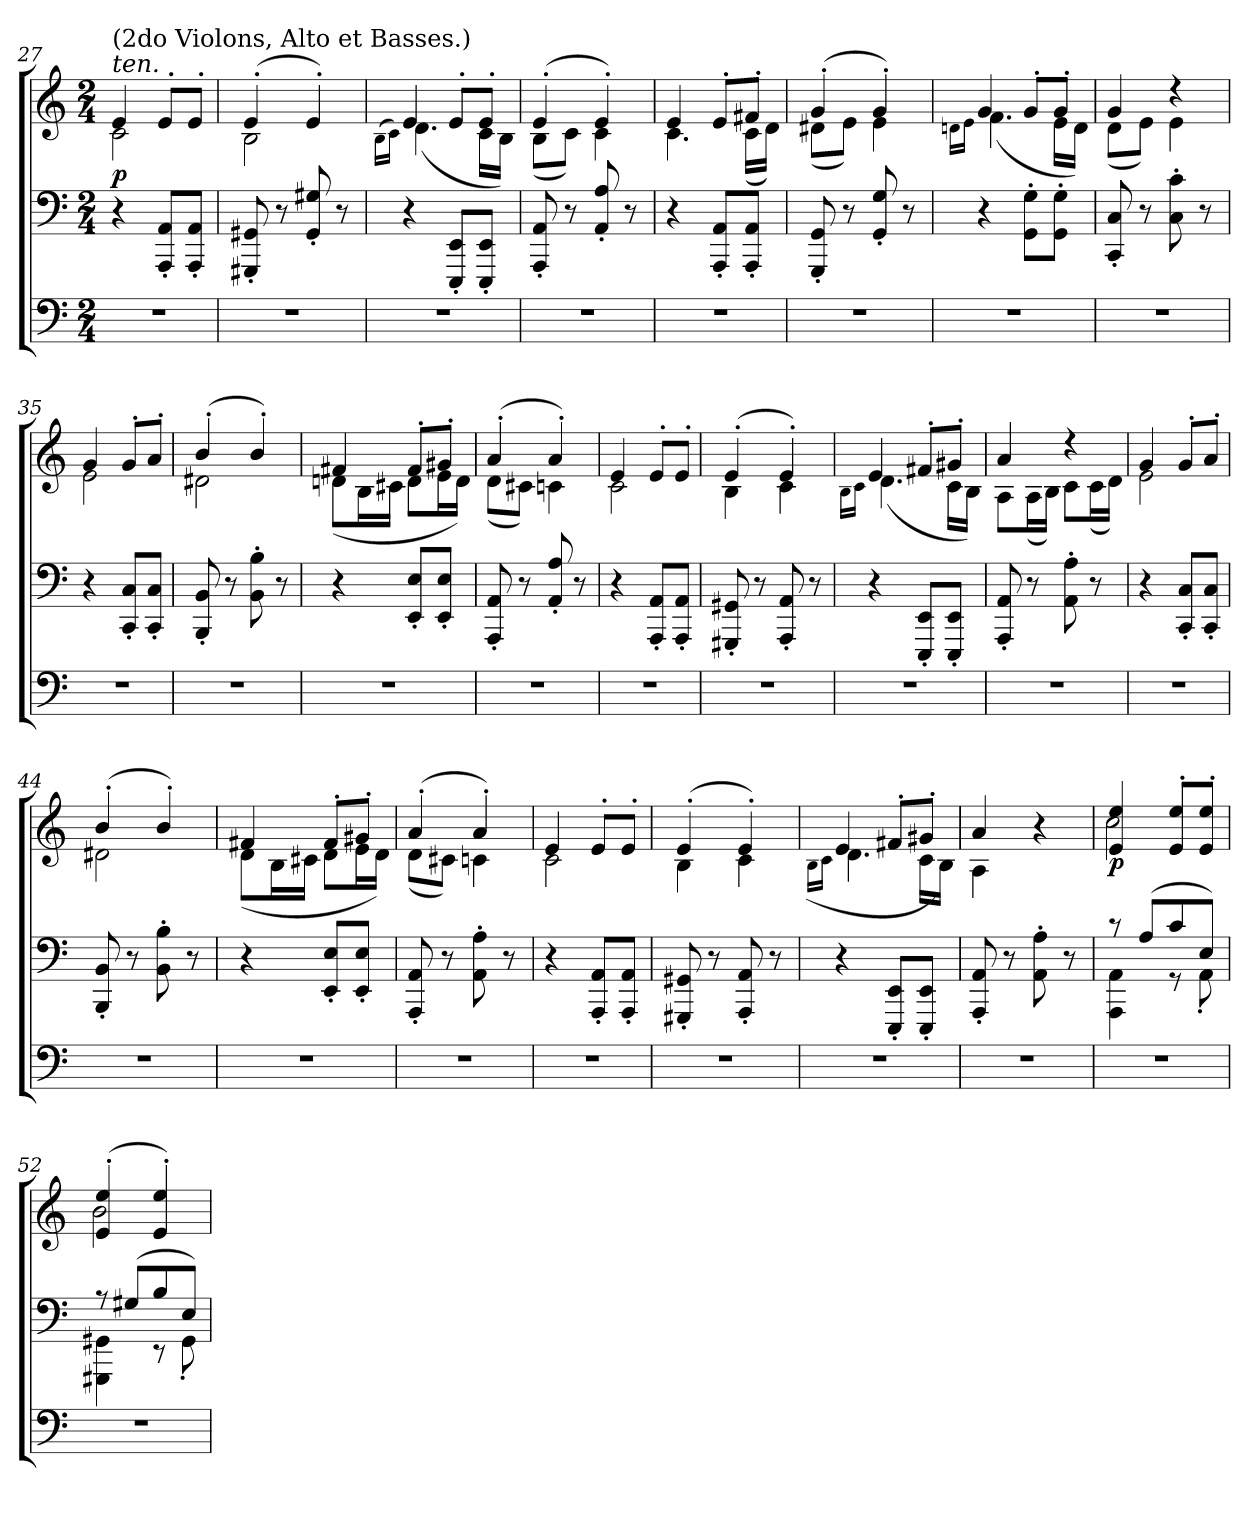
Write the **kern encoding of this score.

**kern	**kern	**kern	**dynam
*part1	*part1	*part1	*part1
*staff3	*staff2	*staff1	*staff1/2/3
*clefF4	*clefF4	*clefG2	*
*k[]	*k[]	*k[]	*
*M2/4	*M2/4	*M2/4	*
=27	=27	=27	=27
*	*	*^	*
!	!	!LO:TX:a:i:t=ten.	!	!
!	!	!LO:TX:a:t=(2do Violons, Alto et Basses.)	!	!
!	!	!	!	!LO:DY:a=2
2r	4r	4e/	2c\	p
.	8AAA'/ 8AA'/L	8e'/L	.	.
.	8AAA'/ 8AA'/J	8e'/J	.	.
=28	=28	=28	=28	=28
2r	8GGG#X'/ 8GG#X'/	(>4e'/	2B\	.
.	8r	.	.	.
.	8GG#'/ 8G#X'/	4e'/)	.	.
.	8r	.	.	.
=29	=29	=29	=29	=29
.	.	(>16qqB\LL	.	.
.	.	16qqc\JJ)	.	.
2r	4r	4e/	(<4.d\	.
.	8EEE'/ 8EE'/L	8e'/L	.	.
.	8EEE'/ 8EE'/J	8e'/J	16c\LL	.
.	.	.	16B\JJ)	.
=30	=30	=30	=30	=30
2r	8AAA'/ 8AA'/	(>4e'/	(<8B\L	.
.	8r	.	8c\J)	.
.	8AA'/ 8A'/	4e'/)	4c\	.
.	8r	.	.	.
=31	=31	=31	=31	=31
2r	4r	4e/	4.c\	.
.	8AAA'/ 8AA'/L	8e'/L	.	.
.	8AAA'/ 8AA'/J	8f#X'/J	(<16c\LL	.
.	.	.	16d\JJ)	.
=32	=32	=32	=32	=32
2r	8GGG'/ 8GG'/	(>4g'/	(<8d#X\L	.
.	8r	.	8e\J)	.
.	8GG'/ 8G'/	4g'/)	4e\	.
.	8r	.	.	.
=33	=33	=33	=33	=33
.	.	.	16qqdn\LL	.
.	.	.	16qqe\JJ	.
2r	4r	4g/	(<4.f\	.
.	8GG'\ 8G'\L	8g'/L	.	.
.	8GG'\ 8G'\J	8g'/J	16e\LL	.
.	.	.	16d\JJ)	.
=34	=34	=34	=34	=34
2r	8CC'/ 8C'/	4g/	(<8d\L	.
.	8r	.	8e\J)	.
.	8C'\ 8c'\	4r	4e\	.
.	8r	.	.	.
=35	=35	=35	=35	=35
2r	4r	4g/	2e\	.
.	8CC'/ 8C'/L	8g'/L	.	.
.	8CC'/ 8C'/J	8a'/J	.	.
=36	=36	=36	=36	=36
2r	8BBB'/ 8BB'/	(>4b'/	2d#X\	.
.	8r	.	.	.
.	8BB'\ 8B'\	4b'/)	.	.
.	8r	.	.	.
=37	=37	=37	=37	=37
2r	4r	4f#X/	(<8dn\L	.
.	.	.	16B\L	.
.	.	.	16c#X\JJ	.
.	8EE'/ 8E'/L	8f#'/L	8d\L	.
.	8EE'/ 8E'/J	8g#X'/J	16e\L	.
.	.	.	16d\JJ)	.
=38	=38	=38	=38	=38
2r	8AAA'/ 8AA'/	(>4a'/	(<8d\L	.
.	8r	.	8c#X\J)	.
.	8AA'/ 8A'/	4a'/)	4cn\	.
.	8r	.	.	.
=39	=39	=39	=39	=39
2r	4r	4e/	2c\	.
.	8AAA'/ 8AA'/L	8e'/L	.	.
.	8AAA'/ 8AA'/J	8e'/J	.	.
=40	=40	=40	=40	=40
2r	8GGG#X'/ 8GG#X'/	(>4e'/	4B\	.
.	8r	.	.	.
.	8AAA'/ 8AA'/	4e'/)	4c\	.
.	8r	.	.	.
=41	=41	=41	=41	=41
.	.	.	16qqB\LL	.
.	.	.	16qqc\JJ	.
2r	4r	4e/	(<4.d\	.
.	8EEE'/ 8EE'/L	8f#X'/L	.	.
.	8EEE'/ 8EE'/J	8g#X'/J	16c\LL	.
.	.	.	16B\JJ)	.
=42	=42	=42	=42	=42
2r	8AAA'/ 8AA'/	4a/	8A\L	.
.	8r	.	(<16A\L	.
.	.	.	16B\JJ)	.
.	8AA'\ 8A'\	4r	8c\L	.
.	8r	.	(<16c\L	.
.	.	.	16d\JJ)	.
=43	=43	=43	=43	=43
2r	4r	4g/	2e\	.
.	8CC'/ 8C'/L	8g'/L	.	.
.	8CC'/ 8C'/J	8a'/J	.	.
=44	=44	=44	=44	=44
2r	8BBB'/ 8BB'/	(>4b'/	2d#X\	.
.	8r	.	.	.
.	8BB'\ 8B'\	4b'/)	.	.
.	8r	.	.	.
=45	=45	=45	=45	=45
2r	4r	4f#X/	(<8d\L	.
.	.	.	16B\L	.
.	.	.	16c#X\JJ	.
.	8EE'/ 8E'/L	8f#'/L	8d\L	.
.	8EE'/ 8E'/J	8g#X'/J	16e\L	.
.	.	.	16d\JJ)	.
=46	=46	=46	=46	=46
2r	8AAA'/ 8AA'/	(>4a'/	(<8d\L	.
.	8r	.	8c#X\J)	.
.	8AA'\ 8A'\	4a'/)	4cn\	.
.	8r	.	.	.
=47	=47	=47	=47	=47
2r	4r	4e/	2c\	.
.	8AAA'/ 8AA'/L	8e'/L	.	.
.	8AAA'/ 8AA'/J	8e'/J	.	.
=48	=48	=48	=48	=48
2r	8GGG#X'/ 8GG#X'/	(>4e'/	4B\	.
.	8r	.	.	.
.	8AAA'/ 8AA'/	4e'/)	4c\	.
.	8r	.	.	.
=49	=49	=49	=49	=49
.	.	(<16qqB\LL	.	.
.	.	16qqc\JJ	.	.
2r	4r	4e/	4.d\	.
.	8EEE'/ 8EE'/L	8f#X'/L	.	.
.	8EEE'/ 8EE'/J	8g#X'/J	16c\LL	.
.	.	.	16B\JJ)	.
=50	=50	=50	=50	=50
2r	8AAA'/ 8AA'/	4a/	4A\	.
.	8r	.	.	.
.	8AA'\ 8A'\	4r	4ryy	.
.	8r	.	.	.
=51	=51	=51	=51	=51
*	*^	*	*	*
!	!	!	!	!	!LO:DY:b
2r	8r	4AAA\ 4AA\	4e/ 4ee/	2cc\	p
!	!	!	!	!	!LO:DY:a=2
.	(<8A/L	.	.	.	cresc. poco a poco
.	8c/	8r	8e'/ 8ee'/L	.	.
.	8E/J)	8AA'\	8e'/ 8ee'/J	.	.
=52	=52	=52	=52	=52	=52
2r	8r	4GGG#X\ 4GG#X\	(>4e'/ 4ee'/	2b\	.
.	(<8G#X/L	.	.	.	.
.	8B/	8r	4e'/ 4ee'/)	.	.
.	8E/J)	8GG#'\	.	.	.
*	*v	*v	*	*	*
*	*	*v	*v	*
=	=	=	=
*-	*-	*-	*-
